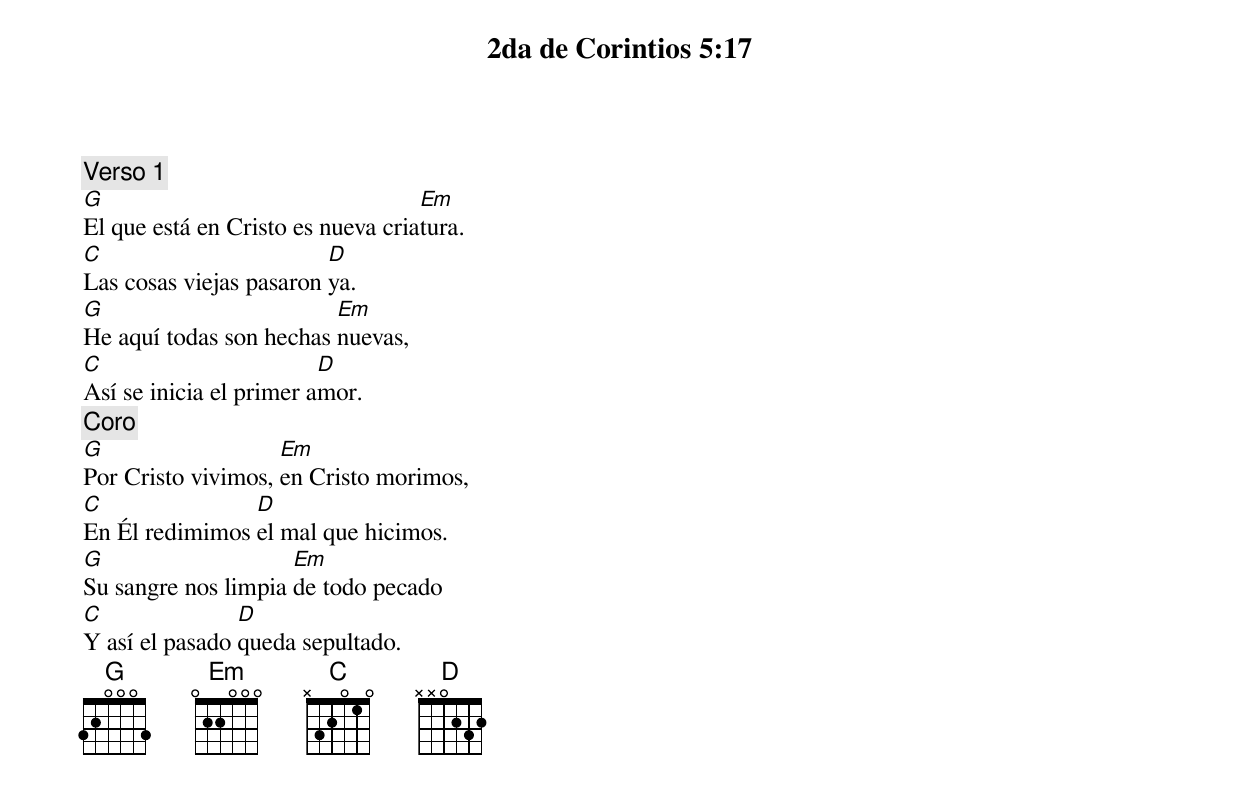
{title: 2da de Corintios 5:17}
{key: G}
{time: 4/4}
{comment: Verso 1}
[G]El que está en Cristo es nueva cria[Em]tura.
[C]Las cosas viejas pasaron [D]ya.
[G]He aquí todas son hechas [Em]nuevas,
[C]Así se inicia el primer a[D]mor.
{comment: Coro}
[G]Por Cristo vivimos, [Em]en Cristo morimos,
[C]En Él redimimos [D]el mal que hicimos.
[G]Su sangre nos limpia [Em]de todo pecado
[C]Y así el pasado [D]queda sepultado.
